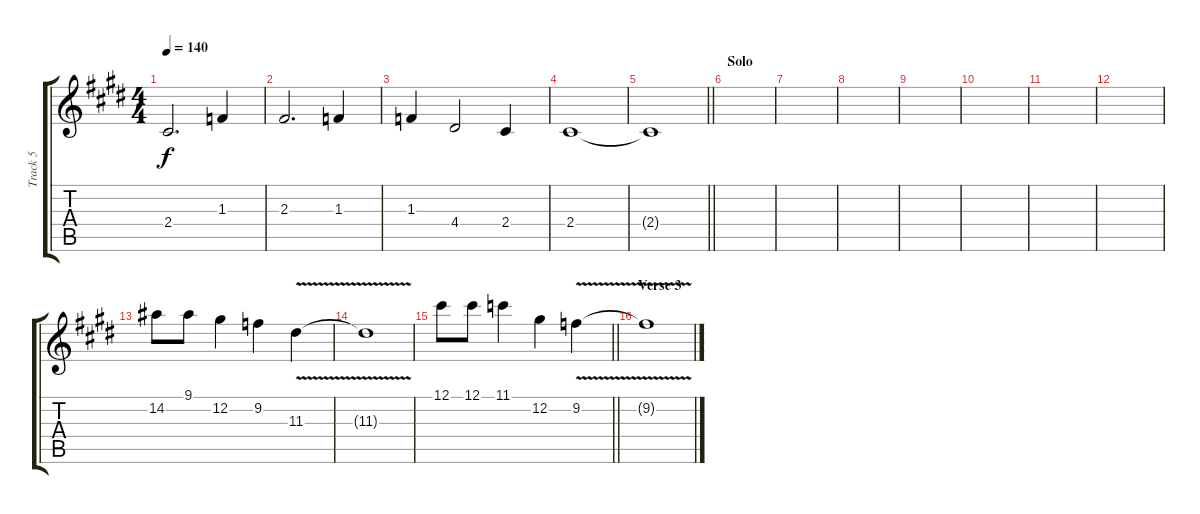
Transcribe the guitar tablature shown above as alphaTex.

\track ("Track 5" "Track 5") {instrument acousticguitarnylon}
\staff {score tabs}
\tuning (Db4 Ab3 E3 B2 Gb2 Db2) {hide}
\ts (4 4)
\tempo 140
\clef g2
\ks e
2.4.2{d dy f} 1.3.4 |
2.3.2{d} 1.3.4 |
1.3.4 4.4.2 2.4.4 |
2.4.1 |
\barLineRight lightlight
2.4{t}.1 |
\section ("" "Solo")
|
|
|
|
|
|
|
14.2.8{instrument overdrivenguitar} 9.1.8 12.2.4 9.2.4 11.3{v}.4 |
11.3{t}.1 |
\barLineRight lightlight
12.1.8 12.1.8 11.1.4 12.2.4 9.2{v}.4 |
\section ("" "Verse 3")
9.2{t}.1
